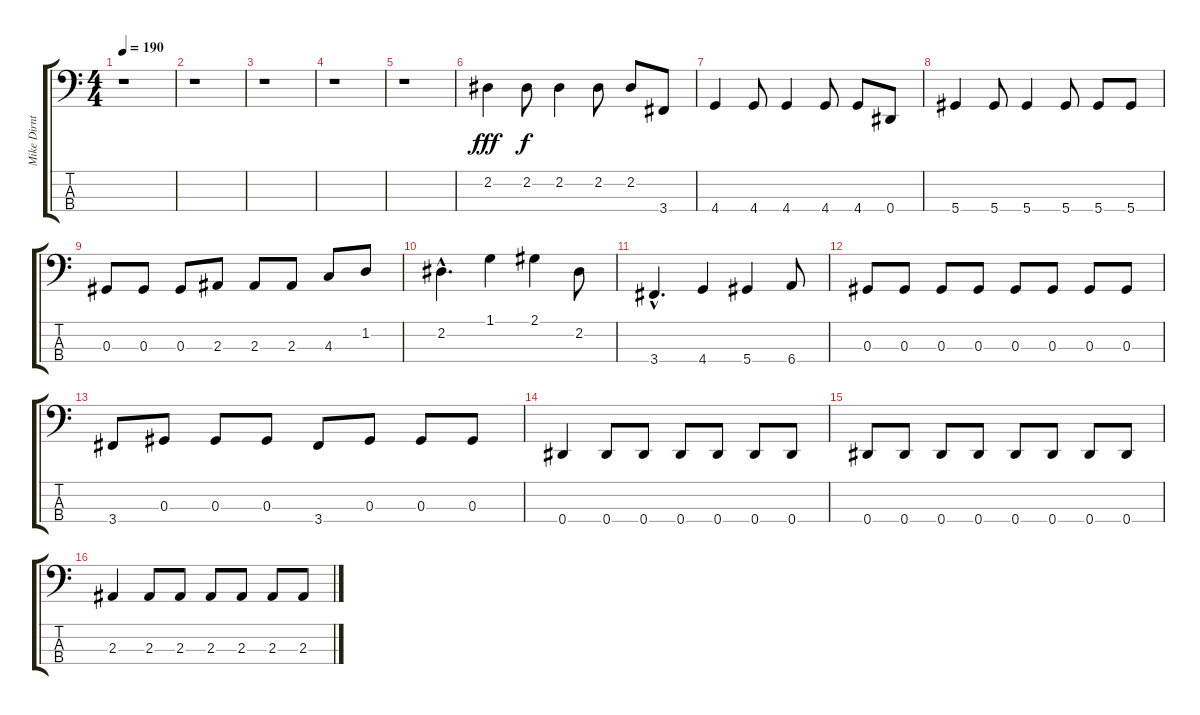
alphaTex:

\track ("Mike Dirnt" "Mike Dirnt") {instrument electricbasspick}
\staff {score tabs}
\tuning (Gb2 Db2 Ab1 Eb1) {hide}
\ts (4 4)
\tempo 190
\clef f4
\ks c
r.1{dy fff instrument electricbasspick} |
r.1 |
r.1 |
r.1 |
r.1 |
2.2.4 2.2.8{dy f} 2.2.4 2.2.8 2.2.8 3.4.8 |
4.4.4 4.4.8 4.4.4 4.4.8 4.4.8 0.4.8 |
5.4.4 5.4.8 5.4.4 5.4.8 5.4.8 5.4.8 |
0.3.8 0.3.8 0.3.8 2.3.8 2.3.8 2.3.8 4.3.8 1.2.8 |
2.2{hac}.4{d} 1.1.4 2.1.4 2.2.8 |
3.4{hac}.4{d} 4.4.4 5.4.4 6.4.8 |
0.3.8 0.3.8 0.3.8 0.3.8 0.3.8 0.3.8 0.3.8 0.3.8 |
3.4.8 0.3.8 0.3.8 0.3.8 3.4.8 0.3.8 0.3.8 0.3.8 |
0.4.4 0.4.8 0.4.8 0.4.8 0.4.8 0.4.8 0.4.8 |
0.4.8 0.4.8 0.4.8 0.4.8 0.4.8 0.4.8 0.4.8 0.4.8 |
2.3.4 2.3.8 2.3.8 2.3.8 2.3.8 2.3.8 2.3.8
